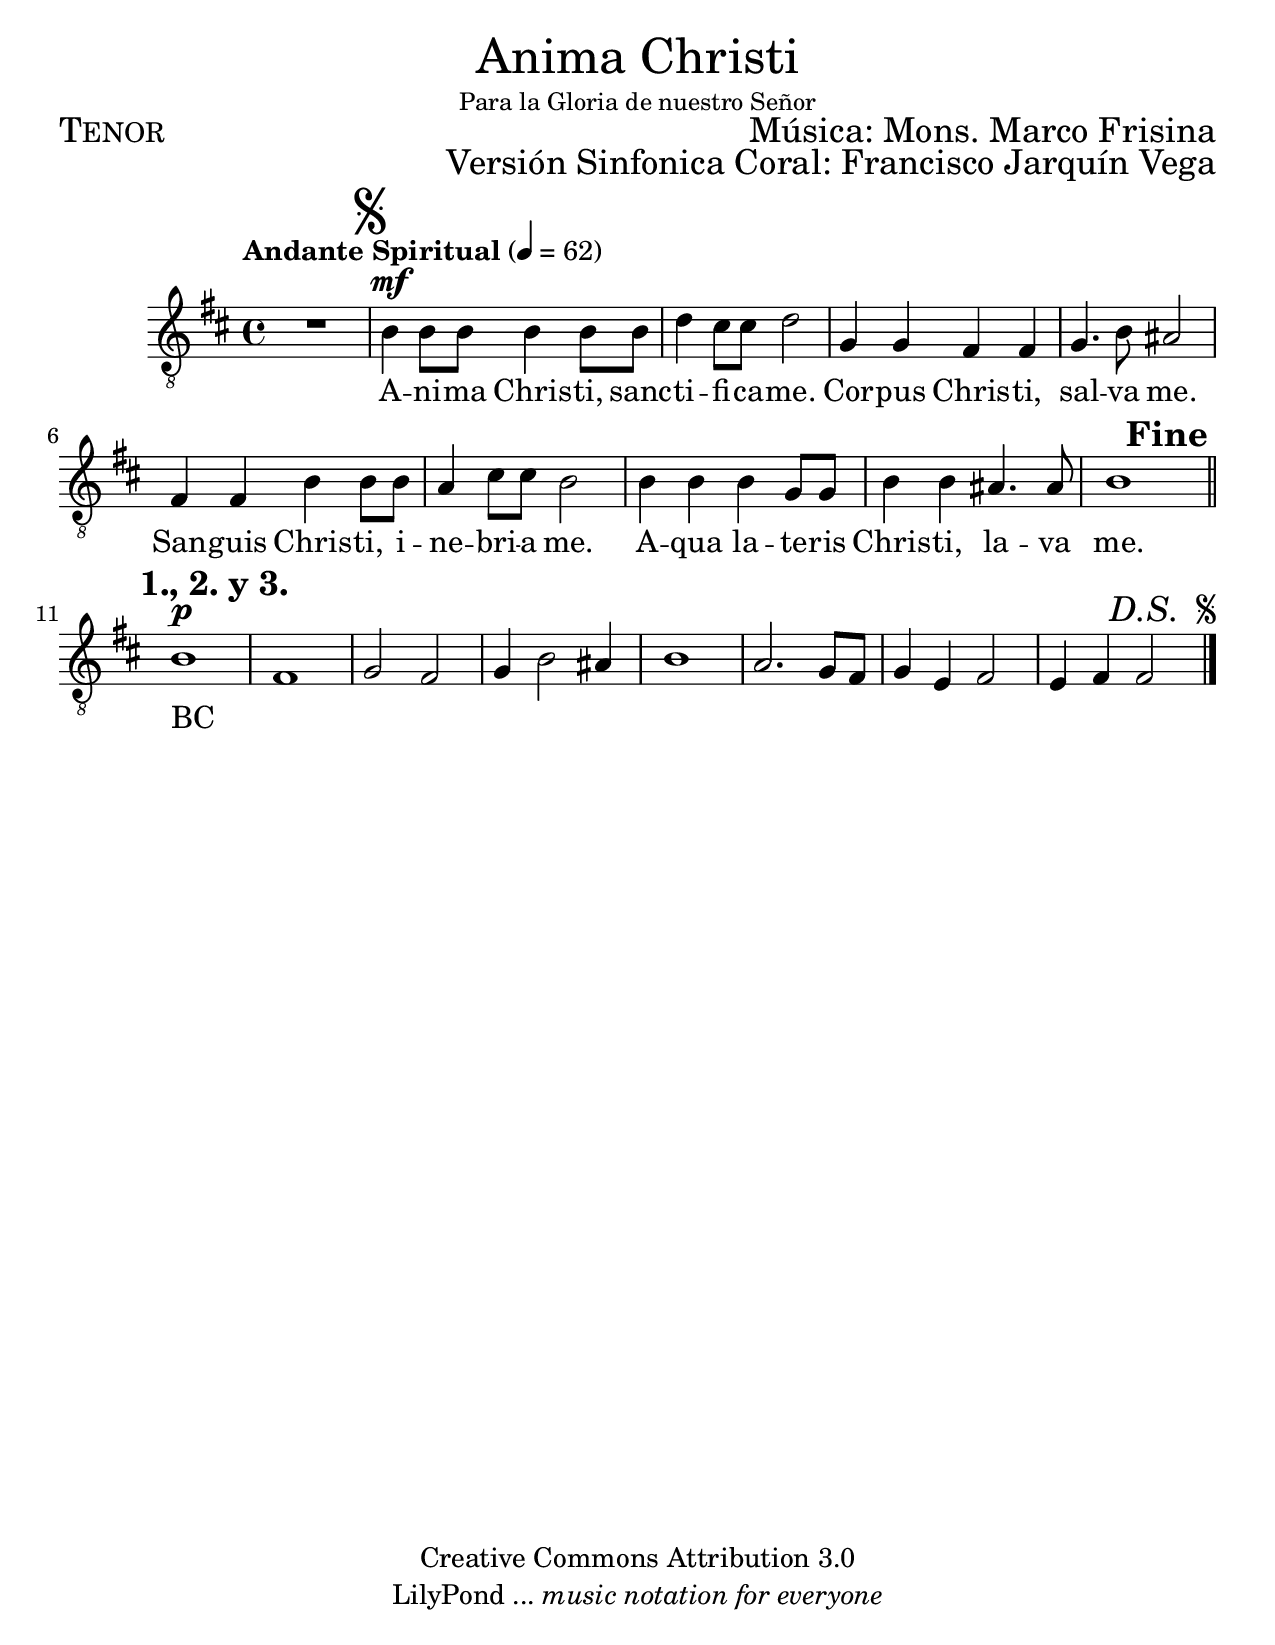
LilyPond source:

% ****************************************************************
%	Anima Christi - Tenor
%	by serach.sam@
% ****************************************************************
\language "espanol"
\version "2.19.49"

#(set-global-staff-size 24)

% --- Parametro globales
global = {
  \tempo "Andante Spiritual" 4=62
  \key re \major
  \time 4/4
  s1
  \mark \markup { \musicglyph #"scripts.segno" }
  s1*8
  s2.
  \mark \markup { \bold "Fine" }
  s4
  \mark \markup { \bold "1., 2. y 3." }
  \bar "||"
  s1*7
  s2.
  \mark \markup { \italic "D.S. " \tiny \raise #1 \musicglyph #"scripts.segno" }
  s4
  \bar "|."
}

\markup { \fill-line { \center-column { \fontsize #5 "Anima Christi" \fontsize #2 \small "Para la Gloria de nuestro Señor" } } }
\markup { \fill-line { \fontsize #2 \smallCaps "Tenor" \fontsize #2 "Música: Mons. Marco Frisina"  } }
\markup { \fill-line { " " \right-column { \fontsize #2 "Versión Sinfonica Coral: Francisco Jarquín Vega" } } }
\header {
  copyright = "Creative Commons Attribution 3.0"
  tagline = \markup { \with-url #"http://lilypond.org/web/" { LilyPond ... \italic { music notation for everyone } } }
  breakbefore = ##t
}

% --- Musica
soprano = \relative do' {
  \compressFullBarRests
  \dynamicUp
  \clef "G_8"
  R1				| % 01
  si4\mf si8 si si4 si8 si	| % 02
  re4 dos8 dos re2		| % 03
  sol,4 sol fas fas		| % 04
  sol4. si8 las2			| % 05
  fas4 fas si si8 si		| % 06
  la4 dos8 dos si2		| % 07
  si4 si si sol8 sol		| % 08
  si4 si las4. las8		| % 09
  si1				| % 10
  \break
  si1\p				| % 11
  fas1				| % 12
  sol2 fas			| % 13
  sol4 si2 las4			| % 14
  si1				| % 15
  la2. sol8 fas			| % 16
  sol4 mi fas2			| % 17
  mi4 fas fas2			| % 18
}

% --- Letra
letra = \lyricmode {
  A -- ni -- ma Chris -- ti, sanc -- ti -- fi -- ca -- me.
  Cor -- pus Chris -- ti, sal -- va me.
  San -- guis Chris -- ti, i -- ne -- bri -- a me.
  A -- qua la -- te -- ris Chris -- ti, la -- va me.

  BC _ _ _ _ _ _ _ _ _ _ _ _ _ _ _ _
}

\score {
  <<
    \new Staff <<
      \new Voice = "voz" << \global \soprano >>
      \new Lyrics \lyricsto "voz" \letra
    >>
  >>
  \midi {}
  \layout {}
}

\paper {
  #(set-paper-size "letter")
}